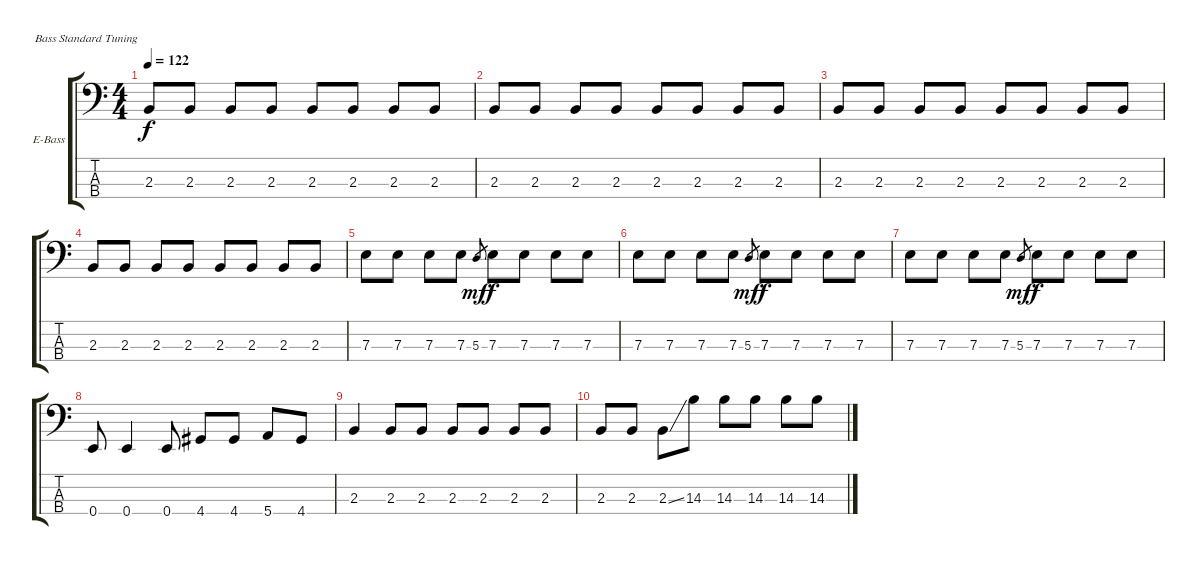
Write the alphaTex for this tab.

\bracketExtendMode groupsimilarinstruments
\firstSystemTrackNameOrientation horizontal
\otherSystemsTrackNameOrientation horizontal
\track ("Bass" "E-Bass") {instrument electricbassfinger}
\staff {score tabs}
\tuning (G2 D2 A1 E1)
\ts (4 4)
\tempo 122
\clef f4
\ks c
2.3.8{dy f} 2.3.8 2.3.8 2.3.8 2.3.8 2.3.8 2.3.8 2.3.8 |
2.3.8 2.3.8 2.3.8 2.3.8 2.3.8 2.3.8 2.3.8 2.3.8 |
2.3.8 2.3.8 2.3.8 2.3.8 2.3.8 2.3.8 2.3.8 2.3.8 |
2.3.8 2.3.8 2.3.8 2.3.8 2.3.8 2.3.8 2.3.8 2.3.8 |
7.3.8 7.3.8 7.3.8 7.3.8 5.3.8{gr dy mf} 7.3.8{dy f} 7.3.8 7.3.8 7.3.8 |
7.3.8 7.3.8 7.3.8 7.3.8 5.3.8{gr dy mf} 7.3.8{dy f} 7.3.8 7.3.8 7.3.8 |
7.3.8 7.3.8 7.3.8 7.3.8 5.3.8{gr dy mf} 7.3.8{dy f} 7.3.8 7.3.8 7.3.8 |
0.4.8 0.4.4 0.4.8 4.4.8 4.4.8 5.4.8 4.4.8 |
2.3.4 2.3.8 2.3.8 2.3.8 2.3.8 2.3.8 2.3.8 |
2.3.8 2.3.8 2.3{ss}.8 14.3.8 14.3.8 14.3.8 14.3.8 14.3.8
